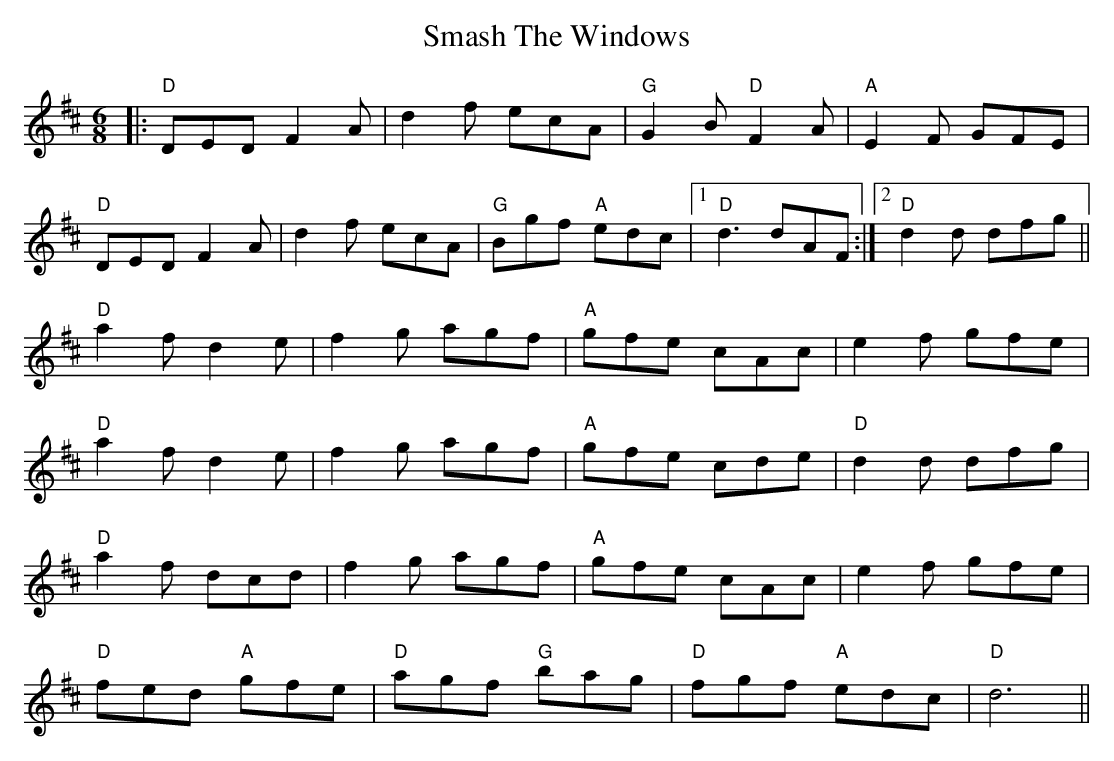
X:1
T: Smash The Windows
M: 6/8
L: 1/8
K: Dmaj
|:"D"DED F2A|d2f ecA|"G"G2B "D"F2A|"A"E2F GFE|
"D"DED F2A|d2f ecA|"G"Bgf "A"edc|1 "D"d3 dAF:|2 "D"d2d dfg||
"D"a2f d2e|f2g agf|"A"gfe cAc|e2f gfe|
"D"a2f d2e|f2g agf|"A"gfe cde|"D"d2d dfg|
"D"a2f dcd|f2g agf|"A"gfe cAc|e2f gfe|
"D"fed "A"gfe|"D"agf "G"bag|"D"fgf "A"edc|"D"d6||
